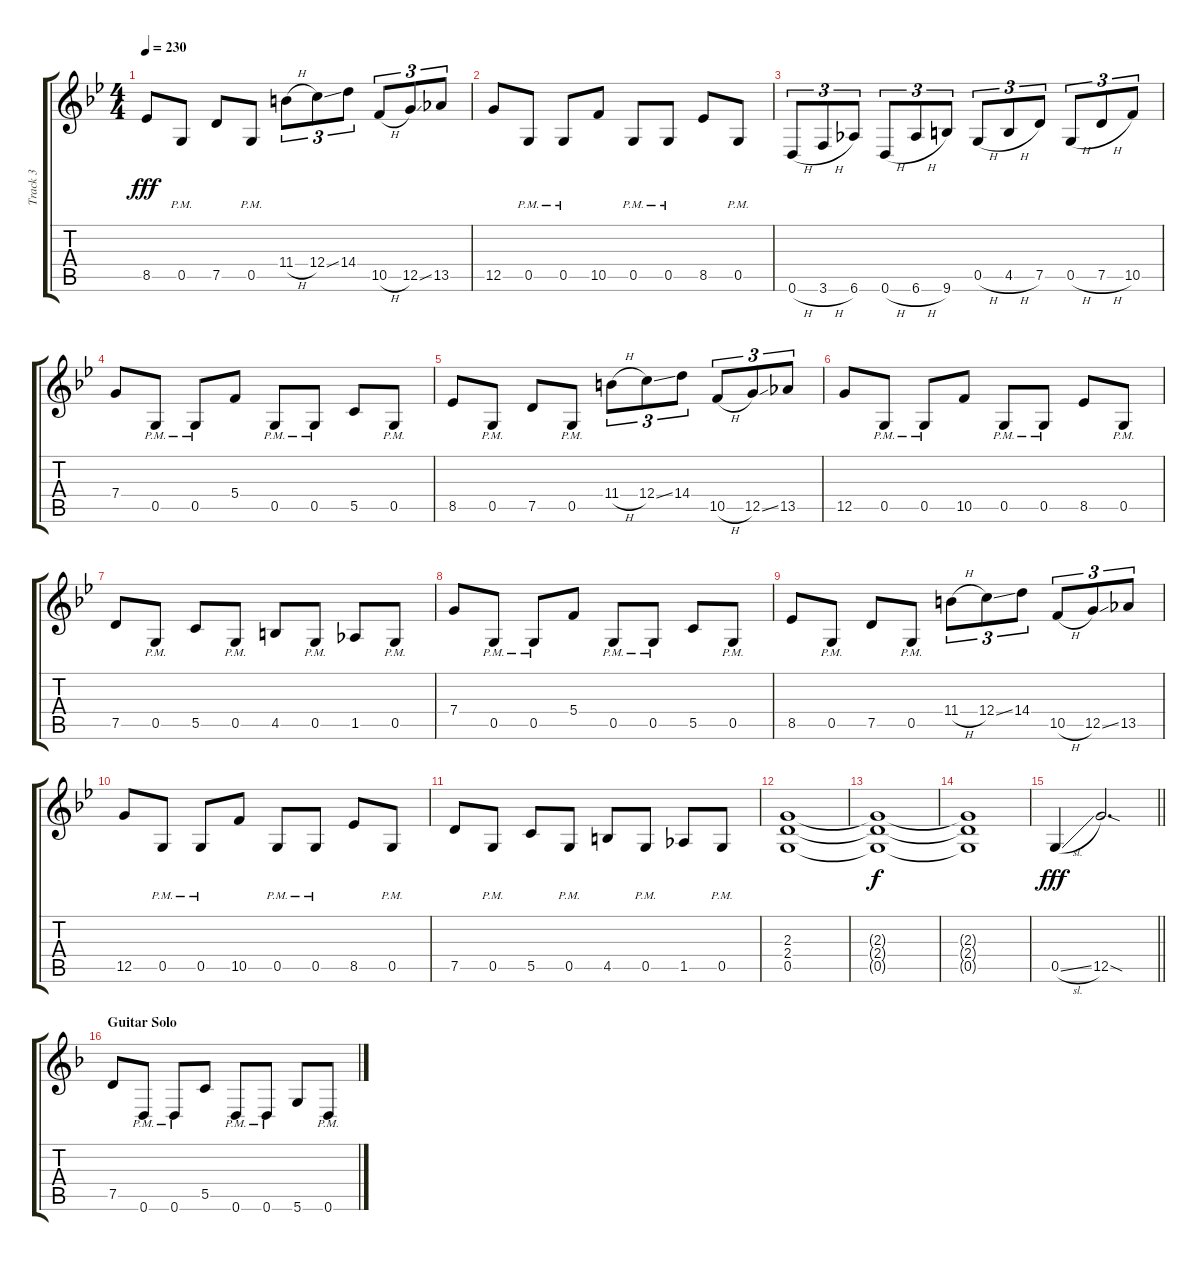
\track ("Track 3" "Track 3") {instrument distortionguitar}
\staff {score tabs}
\tuning (D4 A3 F3 C3 G2 D2) {hide}
\ts (4 4)
\tempo 230
\clef g2
\ks gminor
8.5.8{dy fff} 0.5{pm}.8 7.5.8 0.5{pm}.8 11.4{h}.8{tu (3 2)} 12.4{ss}.8{tu (3 2)} 14.4.8{tu (3 2)} 10.5{h}.8{tu (3 2)} 12.5{ss}.8{tu (3 2)} 13.5.8{tu (3 2)} |
12.5.8 0.5{pm}.8 0.5{pm}.8 10.5.8 0.5{pm}.8 0.5{pm}.8 8.5.8 0.5{pm}.8 |
0.6{h}.8{tu (3 2)} 3.6{h}.8{tu (3 2)} 6.6.8{tu (3 2)} 0.6{h}.8{tu (3 2)} 6.6{h}.8{tu (3 2)} 9.6.8{tu (3 2)} 0.5{h}.8{tu (3 2)} 4.5{h}.8{tu (3 2)} 7.5.8{tu (3 2)} 0.5{h}.8{tu (3 2)} 7.5{h}.8{tu (3 2)} 10.5.8{tu (3 2)} |
7.4.8 0.5{pm}.8 0.5{pm}.8 5.4.8 0.5{pm}.8 0.5{pm}.8 5.5.8 0.5{pm}.8 |
8.5.8 0.5{pm}.8 7.5.8 0.5{pm}.8 11.4{h}.8{tu (3 2)} 12.4{ss}.8{tu (3 2)} 14.4.8{tu (3 2)} 10.5{h}.8{tu (3 2)} 12.5{ss}.8{tu (3 2)} 13.5.8{tu (3 2)} |
12.5.8 0.5{pm}.8 0.5{pm}.8 10.5.8 0.5{pm}.8 0.5{pm}.8 8.5.8 0.5{pm}.8 |
7.5.8 0.5{pm}.8 5.5.8 0.5{pm}.8 4.5.8 0.5{pm}.8 1.5.8 0.5{pm}.8 |
7.4.8 0.5{pm}.8 0.5{pm}.8 5.4.8 0.5{pm}.8 0.5{pm}.8 5.5.8 0.5{pm}.8 |
8.5.8 0.5{pm}.8 7.5.8 0.5{pm}.8 11.4{h}.8{tu (3 2)} 12.4{ss}.8{tu (3 2)} 14.4.8{tu (3 2)} 10.5{h}.8{tu (3 2)} 12.5{ss}.8{tu (3 2)} 13.5.8{tu (3 2)} |
12.5.8 0.5{pm}.8 0.5{pm}.8 10.5.8 0.5{pm}.8 0.5{pm}.8 8.5.8 0.5{pm}.8 |
7.5.8 0.5{pm}.8 5.5.8 0.5{pm}.8 4.5.8 0.5{pm}.8 1.5.8 0.5{pm}.8 |
(2.3 2.4 0.5).1 |
(2.3{t} 2.4{t} 0.5{t}).1{dy f} |
(2.3{t} 2.4{t} 0.5{t}).1 |
\barLineRight lightlight
0.5{sl}.4{dy fff} 12.5{sod}.2{d} |
\section ("" "Guitar Solo")
\ks dminor
7.5.8 0.6{pm}.8 0.6{pm}.8 5.5.8 0.6{pm}.8 0.6{pm}.8 5.6.8 0.6{pm}.8
